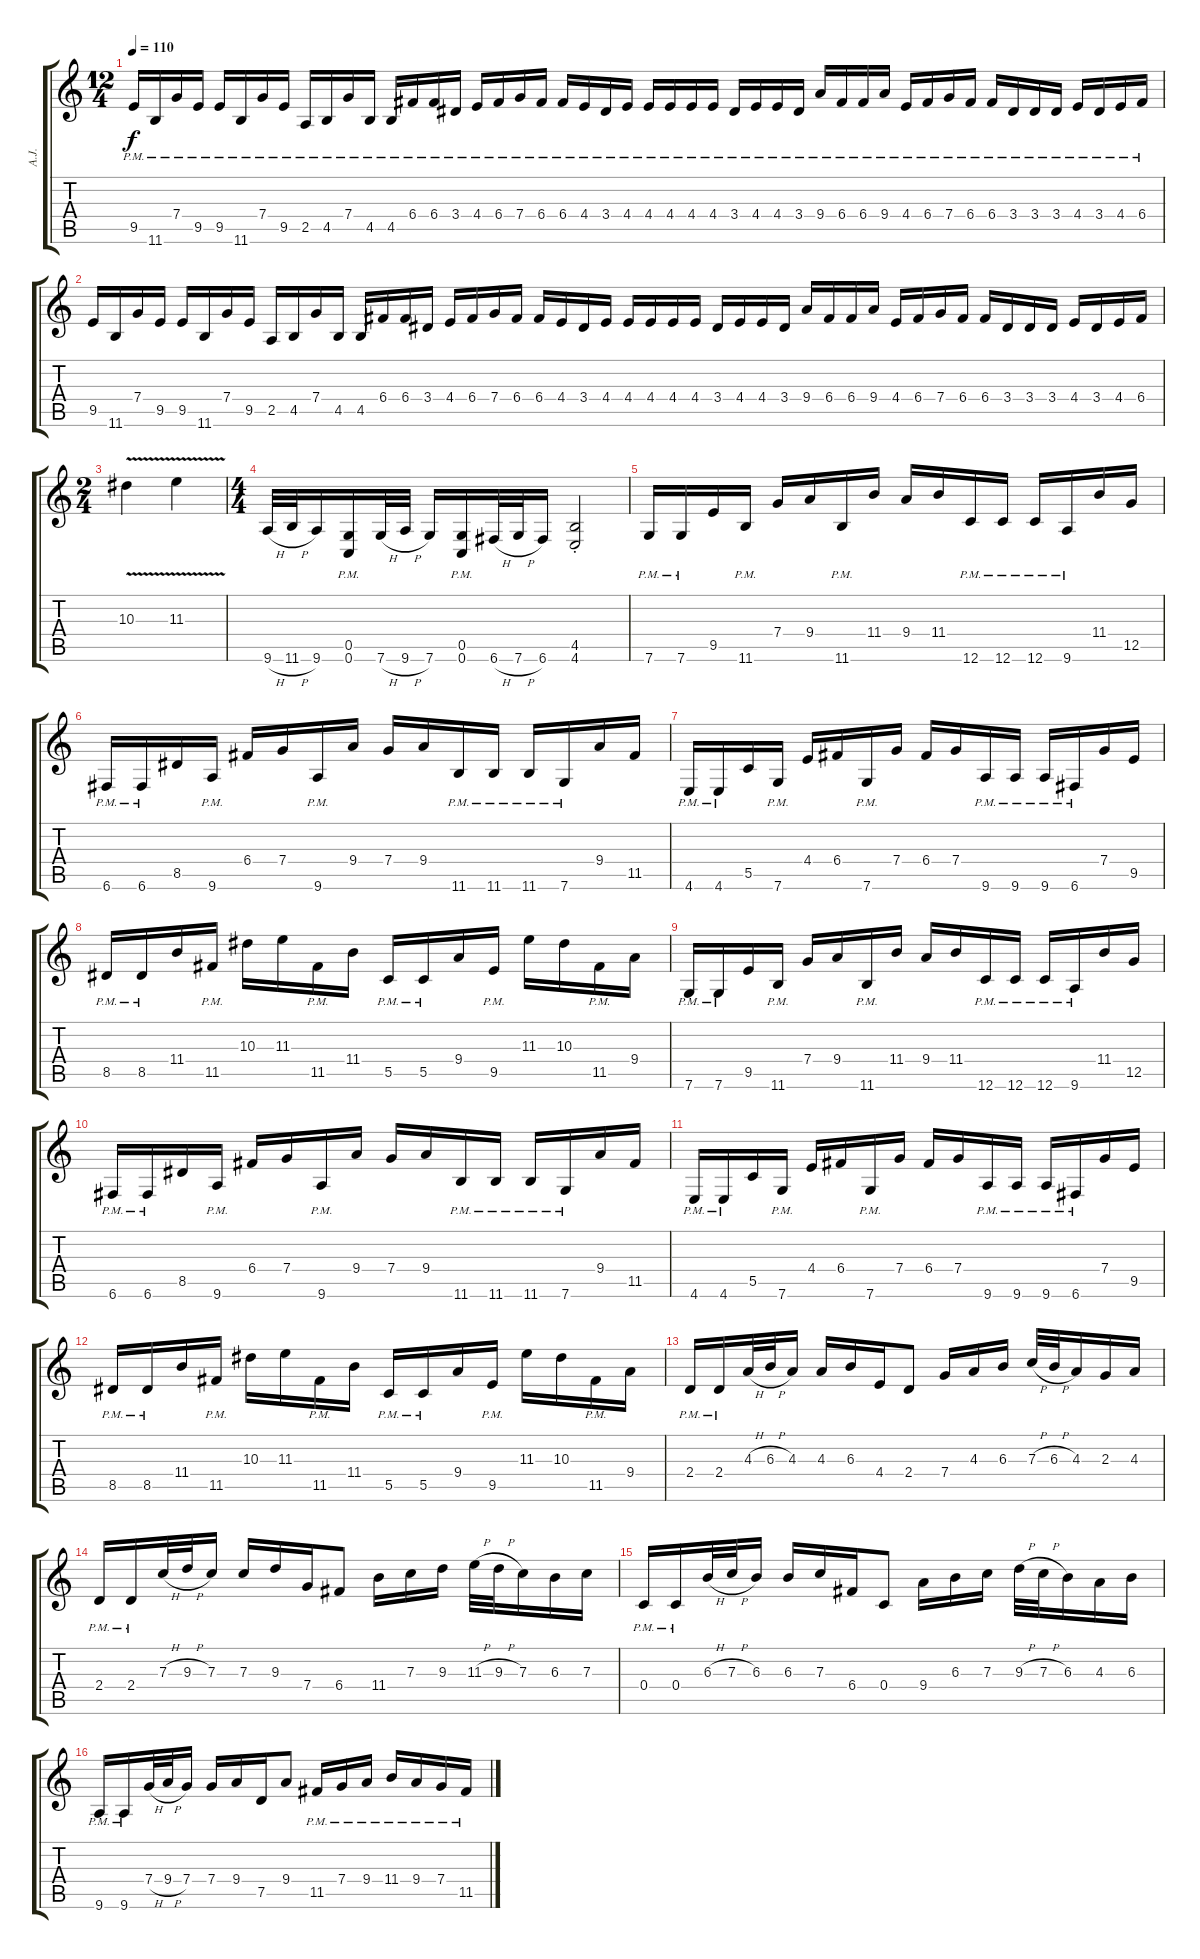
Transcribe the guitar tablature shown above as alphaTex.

\track ("A.J." "A.J.") {instrument overdrivenguitar}
\staff {score tabs}
\tuning (D4 A3 F3 C3 G2 C2) {hide}
\ts (12 4)
\tempo 110
\clef g2
\ks c
9.5{pm}.16{dy f balance 16 instrument electricguitarmuted} 11.6{pm}.16 7.4{pm}.16 9.5{pm}.16 9.5{pm}.16 11.6{pm}.16 7.4{pm}.16 9.5{pm}.16 2.5{pm}.16 4.5{pm}.16 7.4{pm}.16 4.5{pm}.16 4.5{pm}.16 6.4{pm}.16 6.4{pm}.16 3.4{pm}.16 4.4{pm}.16 6.4{pm}.16 7.4{pm}.16 6.4{pm}.16 6.4{pm}.16 4.4{pm}.16 3.4{pm}.16 4.4{pm}.16 4.4{pm}.16 4.4{pm}.16 4.4{pm}.16 4.4{pm}.16 3.4{pm}.16 4.4{pm}.16 4.4{pm}.16 3.4{pm}.16 9.4{pm}.16 6.4{pm}.16 6.4{pm}.16 9.4{pm}.16 4.4{pm}.16 6.4{pm}.16 7.4{pm}.16 6.4{pm}.16 6.4{pm}.16 3.4{pm}.16 3.4{pm}.16 3.4{pm}.16 4.4{pm}.16 3.4{pm}.16 4.4{pm}.16 6.4{pm}.16 |
9.5.16{instrument electricguitarmuted} 11.6.16 7.4.16 9.5.16 9.5.16 11.6.16 7.4.16 9.5.16 2.5.16 4.5.16 7.4.16 4.5.16 4.5.16 6.4.16 6.4.16 3.4.16 4.4.16 6.4.16 7.4.16 6.4.16 6.4.16 4.4.16 3.4.16 4.4.16 4.4.16 4.4.16 4.4.16 4.4.16 3.4.16 4.4.16 4.4.16 3.4.16 9.4.16 6.4.16 6.4.16 9.4.16 4.4.16 6.4.16 7.4.16 6.4.16 6.4.16 3.4.16 3.4.16 3.4.16 4.4.16 3.4.16 4.4.16 6.4.16 |
\ts (2 4)
10.3{v}.4{instrument overdrivenguitar} 11.3{v}.4 |
\ts (4 4)
9.6{h}.32 11.6{h}.32 9.6.16 (0.5{pm} 0.6{pm}).16 7.6{h}.32 9.6{h}.32 7.6.16 (0.5{pm} 0.6).16 6.6{h}.32 7.6{h}.32 6.6.16 (4.5{st} 4.6{st}).2 |
7.6{pm}.16 7.6{pm}.16 9.5.16 11.6{pm}.16 7.4.16 9.4.16 11.6{pm}.16 11.4.16 9.4.16 11.4.16 12.6{pm}.16 12.6{pm}.16 12.6{pm}.16 9.6{pm}.16 11.4.16 12.5.16 |
6.6{pm}.16 6.6{pm}.16 8.5.16 9.6{pm}.16 6.4.16 7.4.16 9.6{pm}.16 9.4.16 7.4.16 9.4.16 11.6{pm}.16 11.6{pm}.16 11.6{pm}.16 7.6{pm}.16 9.4.16 11.5.16 |
4.6{pm}.16 4.6{pm}.16 5.5.16 7.6{pm}.16 4.4.16 6.4.16 7.6{pm}.16 7.4.16 6.4.16 7.4.16 9.6{pm}.16 9.6{pm}.16 9.6{pm}.16 6.6{pm}.16 7.4.16 9.5.16 |
8.5{pm}.16 8.5{pm}.16 11.4.16 11.5{pm}.16 10.3.16 11.3.16 11.5{pm}.16 11.4.16 5.5{pm}.16 5.5{pm}.16 9.4.16 9.5{pm}.16 11.3.16 10.3.16 11.5{pm}.16 9.4.16 |
7.6{pm}.16 7.6{pm}.16 9.5.16 11.6{pm}.16 7.4.16 9.4.16 11.6{pm}.16 11.4.16 9.4.16 11.4.16 12.6{pm}.16 12.6{pm}.16 12.6{pm}.16 9.6{pm}.16 11.4.16 12.5.16 |
6.6{pm}.16 6.6{pm}.16 8.5.16 9.6{pm}.16 6.4.16 7.4.16 9.6{pm}.16 9.4.16 7.4.16 9.4.16 11.6{pm}.16 11.6{pm}.16 11.6{pm}.16 7.6{pm}.16 9.4.16 11.5.16 |
4.6{pm}.16 4.6{pm}.16 5.5.16 7.6{pm}.16 4.4.16 6.4.16 7.6{pm}.16 7.4.16 6.4.16 7.4.16 9.6{pm}.16 9.6{pm}.16 9.6{pm}.16 6.6{pm}.16 7.4.16 9.5.16 |
8.5{pm}.16 8.5{pm}.16 11.4.16 11.5{pm}.16 10.3.16 11.3.16 11.5{pm}.16 11.4.16 5.5{pm}.16 5.5{pm}.16 9.4.16 9.5{pm}.16 11.3.16 10.3.16 11.5{pm}.16 9.4.16 |
2.4{pm}.16 2.4{pm}.16 4.3{h}.32 6.3{h}.32 4.3.16 4.3.16 6.3.16 4.4.16 2.4.8 7.4.16 4.3.16 6.3.16 7.3{h}.32 6.3{h}.32 4.3.16 2.3.16 4.3.16 |
2.4{pm}.16 2.4{pm}.16 7.3{h}.32 9.3{h}.32 7.3.16 7.3.16 9.3.16 7.4.16 6.4.8 11.4.16 7.3.16 9.3.16 11.3{h}.32 9.3{h}.32 7.3.16 6.3.16 7.3.16 |
0.4{pm}.16 0.4{pm}.16 6.3{h}.32 7.3{h}.32 6.3.16 6.3.16 7.3.16 6.4.16 0.4.8 9.4.16 6.3.16 7.3.16 9.3{h}.32 7.3{h}.32 6.3.16 4.3.16 6.3.16 |
9.6{pm}.16 9.6{pm}.16 7.4{h}.32 9.4{h}.32 7.4.16 7.4.16 9.4.16 7.5.16 9.4.8 11.5{pm}.16 7.4{pm}.16 9.4{pm}.16 11.4{pm}.16 9.4{pm}.16 7.4{pm}.16 11.5{pm}.16
